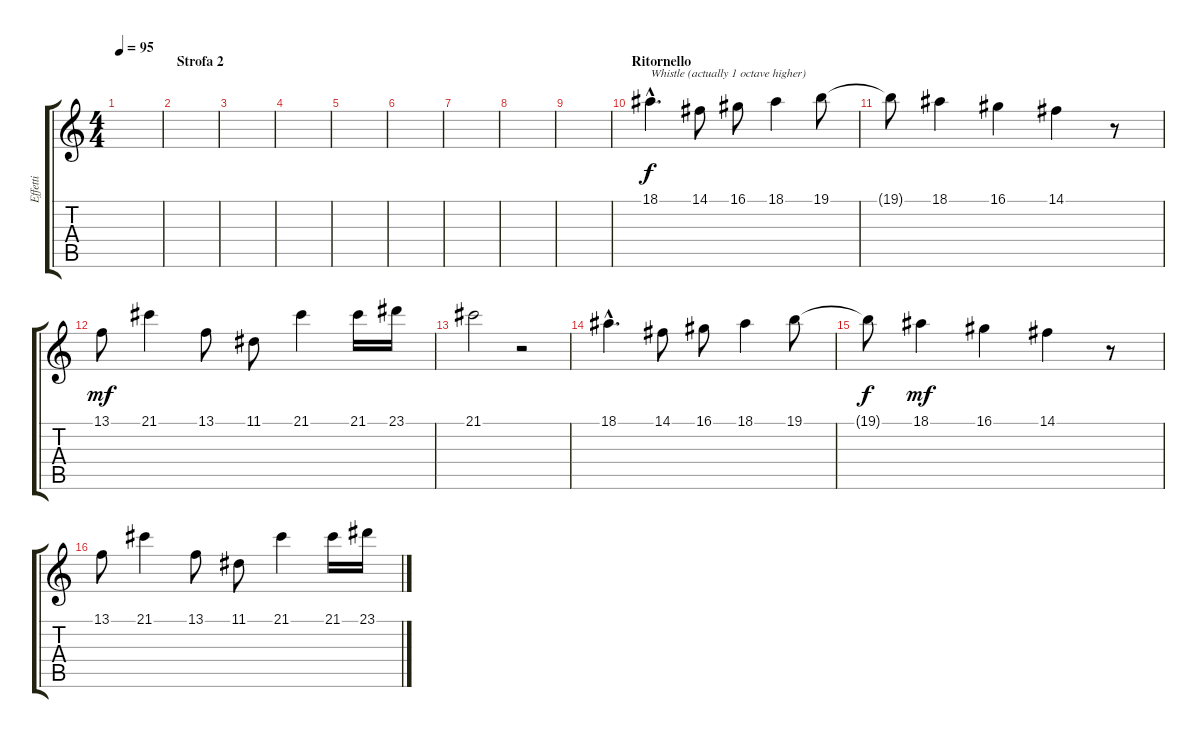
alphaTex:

\track ("Effetti" "Effetti") {instrument pad5bowed}
\staff {score tabs}
\tuning (E4 B3 G3 D3 A2 E2) {hide}
\ts (4 4)
\tempo 95
\clef g2
\ks c
|
\section ("" "Strofa 2")
|
|
|
|
|
|
|
|
\section ("" "Ritornello")
18.1{hac}.4{d txt "Whistle (actually 1 octave higher)" dy f} 14.1.8 16.1.8 18.1.4 19.1.8 |
19.1{t}.8 18.1.4 16.1.4 14.1.4 r.8 |
13.1.8{dy mf} 21.1.4 13.1.8 11.1.8 21.1.4 21.1.16 23.1.16 |
21.1.2 r.2 |
18.1{hac}.4{d} 14.1.8 16.1.8 18.1.4 19.1.8 |
19.1{t}.8{dy f} 18.1.4{dy mf} 16.1.4 14.1.4 r.8 |
13.1.8 21.1.4 13.1.8 11.1.8 21.1.4 21.1.16 23.1.16
